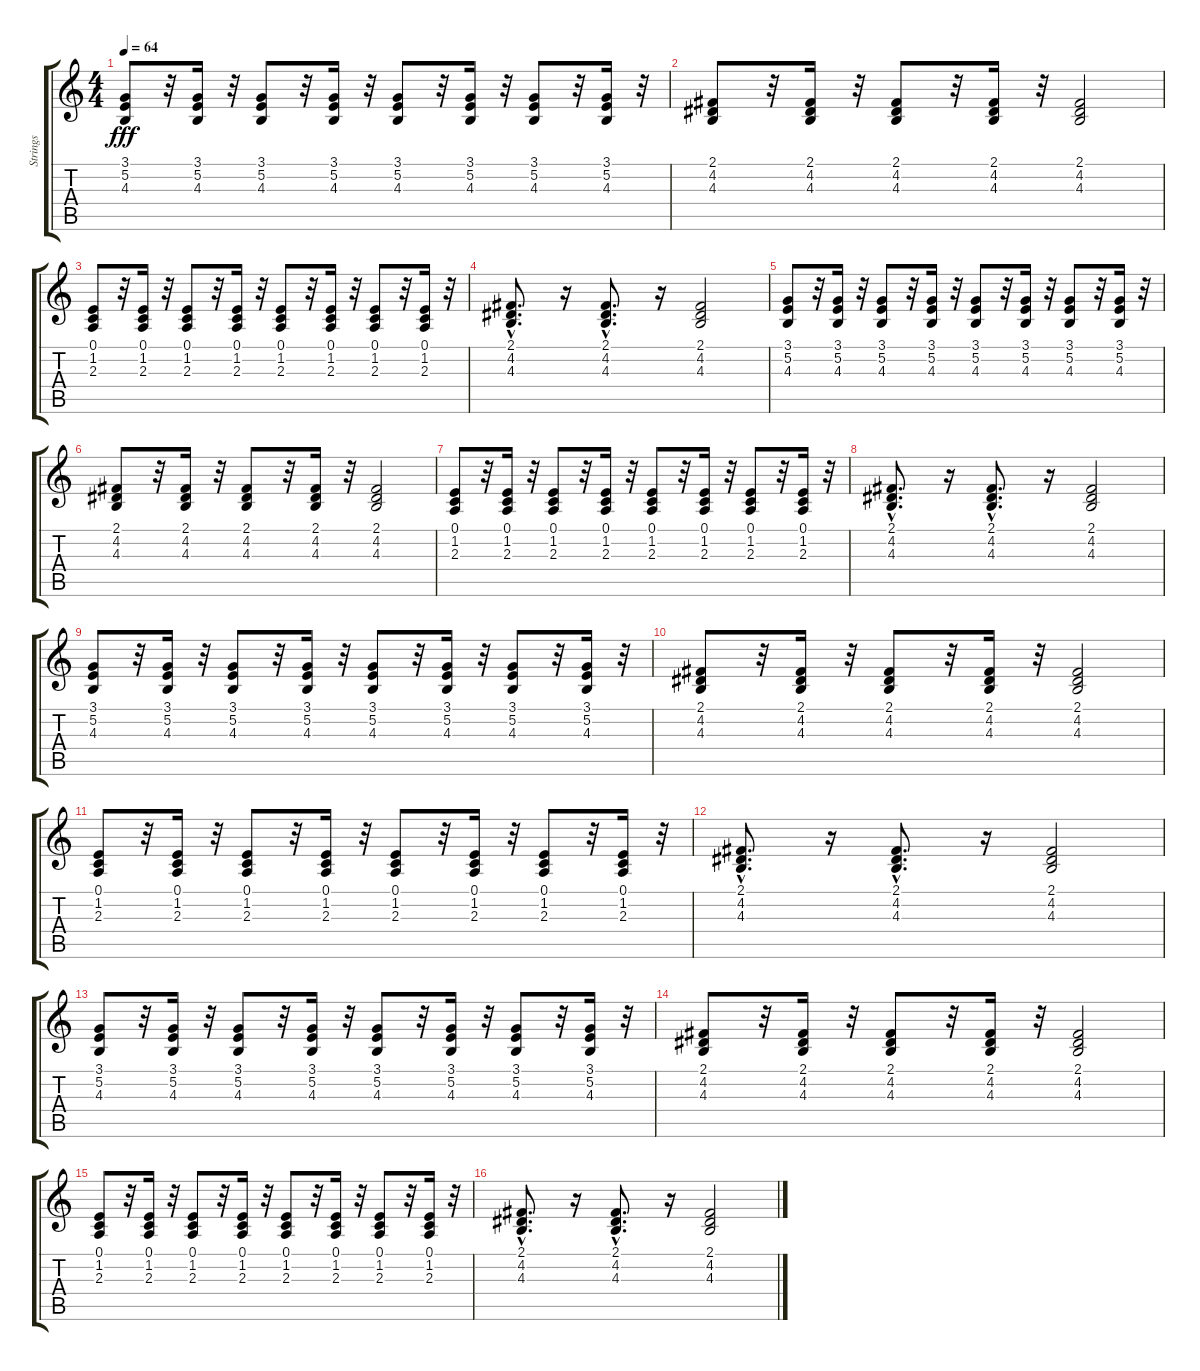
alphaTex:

\track ("Strings" "Strings") {instrument stringensemble1}
\staff {score tabs}
\tuning (E4 B3 G3 D3 A2 E2) {hide}
\ts (4 4)
\tempo 64
\clef g2
\ks c
(3.1 5.2 4.3).8{dy fff instrument stringensemble1} r.32 (3.1 5.2 4.3).16 r.32 (3.1 5.2 4.3).8 r.32 (3.1 5.2 4.3).16 r.32 (3.1 5.2 4.3).8 r.32 (3.1 5.2 4.3).16 r.32 (3.1 5.2 4.3).8 r.32 (3.1 5.2 4.3).16 r.32 |
(2.1 4.2 4.3).8 r.32 (2.1 4.2 4.3).16 r.32 (2.1 4.2 4.3).8 r.32 (2.1 4.2 4.3).16 r.32 (2.1 4.2 4.3).2 |
(0.1 1.2 2.3).8 r.32 (0.1 1.2 2.3).16 r.32 (0.1 1.2 2.3).8 r.32 (0.1 1.2 2.3).16 r.32 (0.1 1.2 2.3).8 r.32 (0.1 1.2 2.3).16 r.32 (0.1 1.2 2.3).8 r.32 (0.1 1.2 2.3).16 r.32 |
(2.1{hac} 4.2{hac} 4.3{hac}).8{d} r.16 (2.1{hac} 4.2{hac} 4.3{hac}).8{d} r.16 (2.1 4.2 4.3).2 |
(3.1 5.2 4.3).8 r.32 (3.1 5.2 4.3).16 r.32 (3.1 5.2 4.3).8 r.32 (3.1 5.2 4.3).16 r.32 (3.1 5.2 4.3).8 r.32 (3.1 5.2 4.3).16 r.32 (3.1 5.2 4.3).8 r.32 (3.1 5.2 4.3).16 r.32 |
(2.1 4.2 4.3).8 r.32 (2.1 4.2 4.3).16 r.32 (2.1 4.2 4.3).8 r.32 (2.1 4.2 4.3).16 r.32 (2.1 4.2 4.3).2 |
(0.1 1.2 2.3).8 r.32 (0.1 1.2 2.3).16 r.32 (0.1 1.2 2.3).8 r.32 (0.1 1.2 2.3).16 r.32 (0.1 1.2 2.3).8 r.32 (0.1 1.2 2.3).16 r.32 (0.1 1.2 2.3).8 r.32 (0.1 1.2 2.3).16 r.32 |
(2.1{hac} 4.2{hac} 4.3{hac}).8{d} r.16 (2.1{hac} 4.2{hac} 4.3{hac}).8{d} r.16 (2.1 4.2 4.3).2 |
(3.1 5.2 4.3).8 r.32 (3.1 5.2 4.3).16 r.32 (3.1 5.2 4.3).8 r.32 (3.1 5.2 4.3).16 r.32 (3.1 5.2 4.3).8 r.32 (3.1 5.2 4.3).16 r.32 (3.1 5.2 4.3).8 r.32 (3.1 5.2 4.3).16 r.32 |
(2.1 4.2 4.3).8 r.32 (2.1 4.2 4.3).16 r.32 (2.1 4.2 4.3).8 r.32 (2.1 4.2 4.3).16 r.32 (2.1 4.2 4.3).2 |
(0.1 1.2 2.3).8 r.32 (0.1 1.2 2.3).16 r.32 (0.1 1.2 2.3).8 r.32 (0.1 1.2 2.3).16 r.32 (0.1 1.2 2.3).8 r.32 (0.1 1.2 2.3).16 r.32 (0.1 1.2 2.3).8 r.32 (0.1 1.2 2.3).16 r.32 |
(2.1{hac} 4.2{hac} 4.3{hac}).8{d} r.16 (2.1{hac} 4.2{hac} 4.3{hac}).8{d} r.16 (2.1 4.2 4.3).2 |
(3.1 5.2 4.3).8 r.32 (3.1 5.2 4.3).16 r.32 (3.1 5.2 4.3).8 r.32 (3.1 5.2 4.3).16 r.32 (3.1 5.2 4.3).8 r.32 (3.1 5.2 4.3).16 r.32 (3.1 5.2 4.3).8 r.32 (3.1 5.2 4.3).16 r.32 |
(2.1 4.2 4.3).8 r.32 (2.1 4.2 4.3).16 r.32 (2.1 4.2 4.3).8 r.32 (2.1 4.2 4.3).16 r.32 (2.1 4.2 4.3).2 |
(0.1 1.2 2.3).8 r.32 (0.1 1.2 2.3).16 r.32 (0.1 1.2 2.3).8 r.32 (0.1 1.2 2.3).16 r.32 (0.1 1.2 2.3).8 r.32 (0.1 1.2 2.3).16 r.32 (0.1 1.2 2.3).8 r.32 (0.1 1.2 2.3).16 r.32 |
(2.1{hac} 4.2{hac} 4.3{hac}).8{d} r.16 (2.1{hac} 4.2{hac} 4.3{hac}).8{d} r.16 (2.1 4.2 4.3).2
